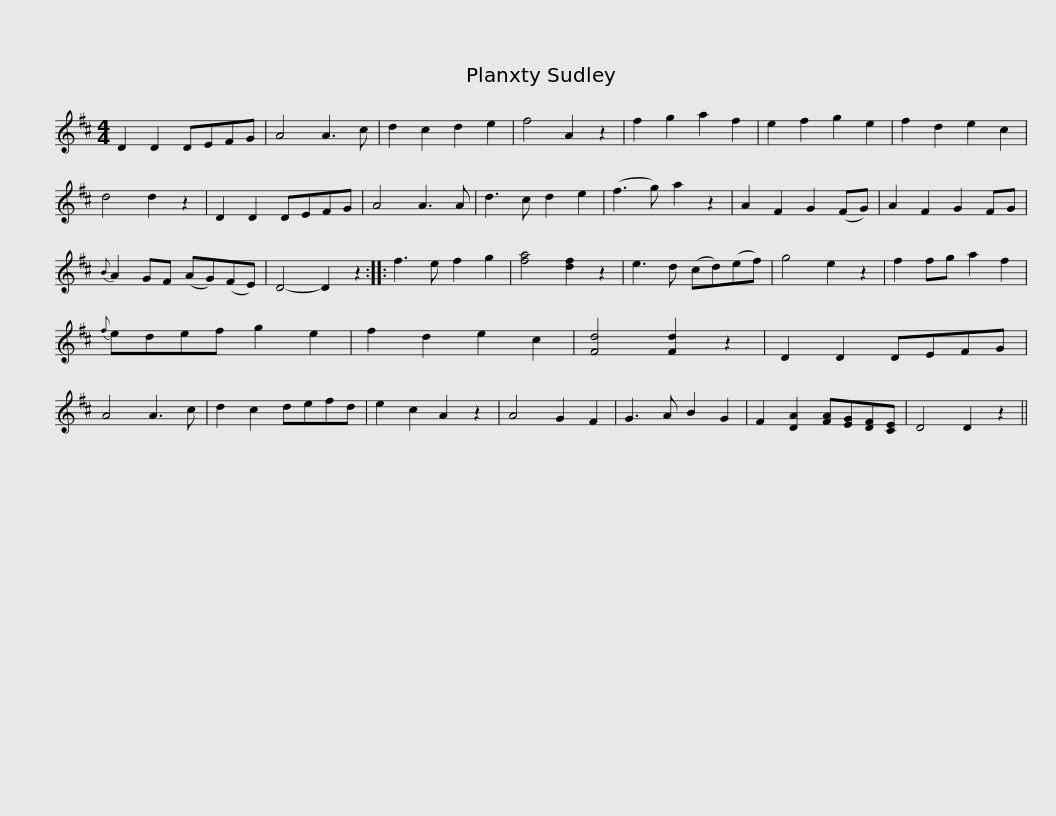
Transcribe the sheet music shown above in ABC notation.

X:1
L:1/8
M:4/4
I:linebreak $
K:D
V:1 treble
V:1
 D2 D2 DEFG | A4 A3 c | d2 c2 d2 e2 | f4 A2 z2 | f2 g2 a2 f2 | %5
 e2 f2 g2 e2 | f2 d2 e2 c2 | d4 d2 z2 | D2 D2 DEFG |$ A4 A3 A | %10
 d3 c d2 e2 | (f3 g) a2 z2 | A2 F2 G2 (FG) | A2 F2 G2 FG |{B} A2 GF (AG)(FE) | %15
 D4- D2 z2 :: f3 e f2 g2 |$ [fa]4 [df]2 z2 | e3 d (cd)(ef) | g4 e2 z2 | %20
 f2 fg a2 f2 |{f} edef g2 e2 | f2 d2 e2 c2 | [Fd]4 [Fd]2 z2 | D2 D2 DEFG | %25
 A4 A3 c |$ d2 c2 defd | e2 c2 A2 z2 | A4 G2 F2 | G3 A B2 G2 | %30
 F2 [DA]2 [FA][EG][DF][CE] | D4 D2 z2 || %32
